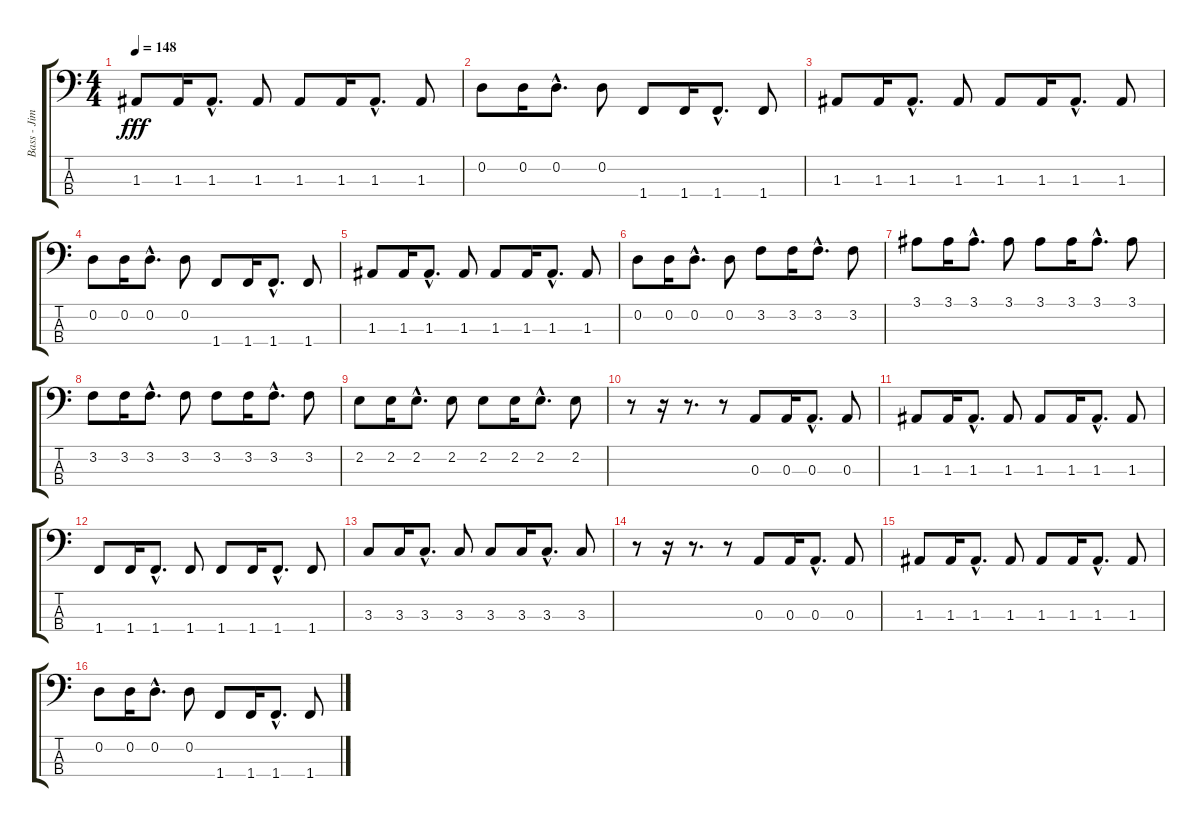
\track ("Bass - Jim" "Bass - Jim") {instrument electricbassfinger}
\staff {score tabs}
\tuning (G2 D2 A1 E1) {hide}
\ts (4 4)
\tempo 148
\clef f4
\ks c
1.3.8{dy fff} 1.3.16 1.3{hac}.8{d} 1.3.8 1.3.8 1.3.16 1.3{hac}.8{d} 1.3.8 |
0.2.8 0.2.16 0.2{hac}.8{d} 0.2.8 1.4.8 1.4.16 1.4{hac}.8{d} 1.4.8 |
1.3.8 1.3.16 1.3{hac}.8{d} 1.3.8 1.3.8 1.3.16 1.3{hac}.8{d} 1.3.8 |
0.2.8 0.2.16 0.2{hac}.8{d} 0.2.8 1.4.8 1.4.16 1.4{hac}.8{d} 1.4.8 |
1.3.8 1.3.16 1.3{hac}.8{d} 1.3.8 1.3.8 1.3.16 1.3{hac}.8{d} 1.3.8 |
0.2.8 0.2.16 0.2{hac}.8{d} 0.2.8 3.2.8 3.2.16 3.2{hac}.8{d} 3.2.8 |
3.1.8 3.1.16 3.1{hac}.8{d} 3.1.8 3.1.8 3.1.16 3.1{hac}.8{d} 3.1.8 |
3.2.8 3.2.16 3.2{hac}.8{d} 3.2.8 3.2.8 3.2.16 3.2{hac}.8{d} 3.2.8 |
2.2.8 2.2.16 2.2{hac}.8{d} 2.2.8 2.2.8 2.2.16 2.2{hac}.8{d} 2.2.8 |
r.8 r.16 r.8{d} r.8 0.3.8 0.3.16 0.3{hac}.8{d} 0.3.8 |
1.3.8 1.3.16 1.3{hac}.8{d} 1.3.8 1.3.8 1.3.16 1.3{hac}.8{d} 1.3.8 |
1.4.8 1.4.16 1.4{hac}.8{d} 1.4.8 1.4.8 1.4.16 1.4{hac}.8{d} 1.4.8 |
3.3.8 3.3.16 3.3{hac}.8{d} 3.3.8 3.3.8 3.3.16 3.3{hac}.8{d} 3.3.8 |
r.8 r.16 r.8{d} r.8 0.3.8 0.3.16 0.3{hac}.8{d} 0.3.8 |
1.3.8 1.3.16 1.3{hac}.8{d} 1.3.8 1.3.8 1.3.16 1.3{hac}.8{d} 1.3.8 |
0.2.8 0.2.16 0.2{hac}.8{d} 0.2.8 1.4.8 1.4.16 1.4{hac}.8{d} 1.4.8
